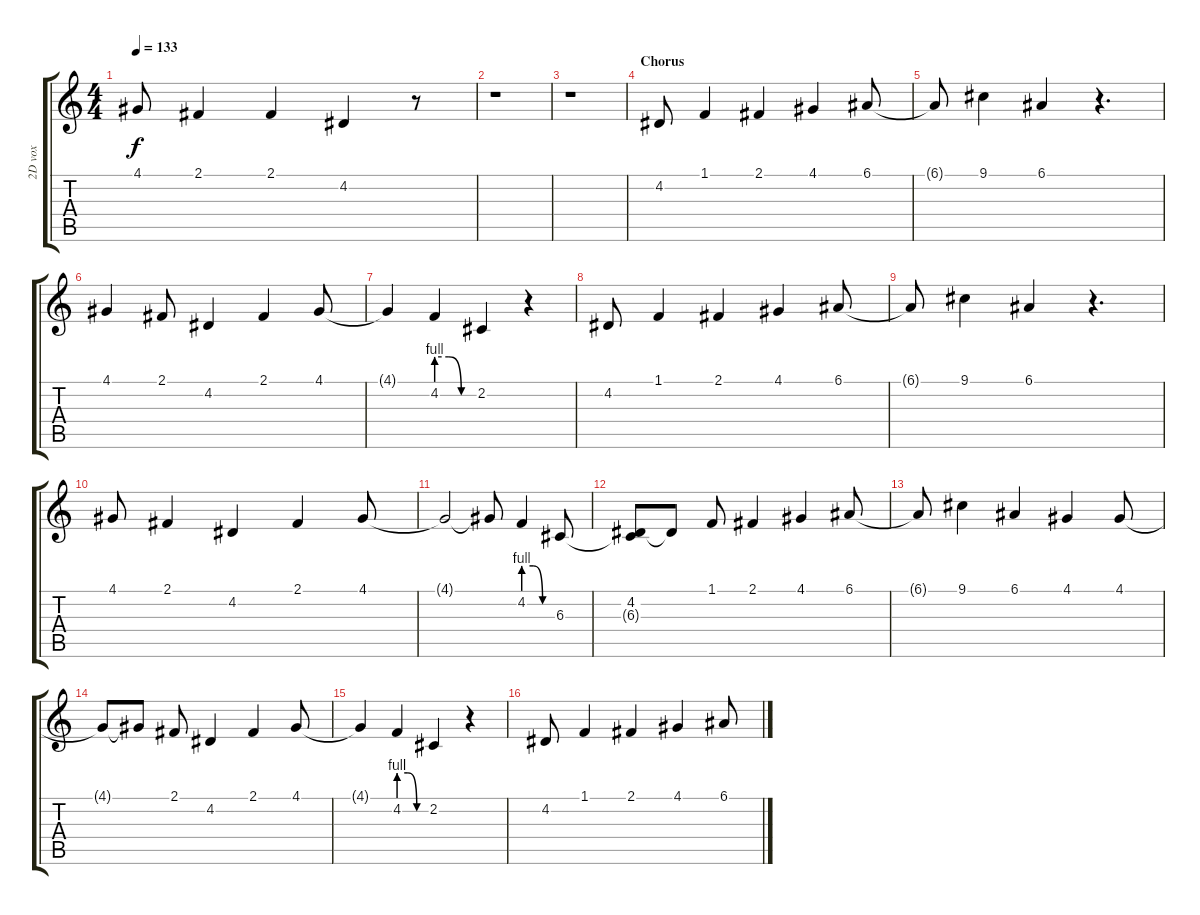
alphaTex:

\track ("2D vox" "2D vox") {instrument lead6voice}
\staff {score tabs}
\tuning (E4 B3 G3 D3 A2 E2) {hide}
\ts (4 4)
\tempo 133
\clef g2
\ks c
4.1.8{dy f} 2.1.4 2.1.4 4.2.4 r.8 |
r.1 |
r.1 |
\section ("" "Chorus")
4.2.8{volume 15 instrument acousticguitarnylon} 1.1.4 2.1.4 4.1.4 6.1.8 |
6.1{t}.8 9.1.4 6.1.4 r.4{d} |
4.1.4 2.1.8 4.2.4 2.1.4 4.1.8 |
4.1{t}.4 4.2{be (custom 0 4 20 4 40 0 60 0)}.4 2.2.4 r.4 |
4.2.8 1.1.4 2.1.4 4.1.4 6.1.8 |
6.1{t}.8 9.1.4 6.1.4 r.4{d} |
4.1.8 2.1.4 4.2.4 2.1.4 4.1.8 |
4.1{t}.2 4.1{t}.8 4.2{be (custom 0 4 20 4 40 0 60 0)}.4 6.3.8 |
(4.2 6.3{t}).8 4.2{t}.8 1.1.8 2.1.4 4.1.4 6.1.8 |
6.1{t}.8 9.1.4 6.1.4 4.1.4 4.1.8 |
4.1{t}.8 4.1{t}.8 2.1.8 4.2.4 2.1.4 4.1.8 |
4.1{t}.4 4.2{be (custom 0 4 20 4 40 0 60 0)}.4 2.2.4 r.4 |
4.2.8 1.1.4 2.1.4 4.1.4 6.1.8
